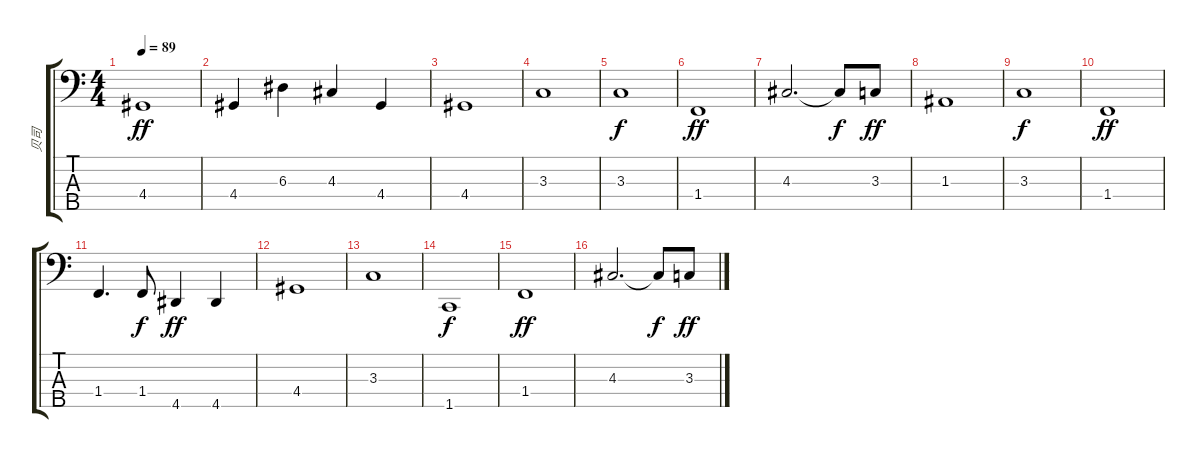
\track ("贝司" "贝司") {instrument electricbassfinger}
\staff {score tabs}
\tuning (G2 D2 A1 E1 B0) {hide}
\ts (4 4)
\tempo 89
\clef f4
\ks c
4.4.1{dy ff} |
4.4.4 6.3.4 4.3.4 4.4.4 |
4.4.1 |
3.3.1 |
3.3.1{dy f} |
1.4.1{dy ff} |
4.3.2{d} 4.3{t}.8{dy f} 3.3.8{dy ff} |
1.3.1 |
3.3.1{dy f} |
1.4.1{dy ff} |
1.4.4{d} 1.4.8{dy f} 4.5.4{dy ff} 4.5.4 |
4.4.1 |
3.3.1 |
1.5.1{dy f} |
1.4.1{dy ff} |
4.3.2{d} 4.3{t}.8{dy f} 3.3.8{dy ff}
